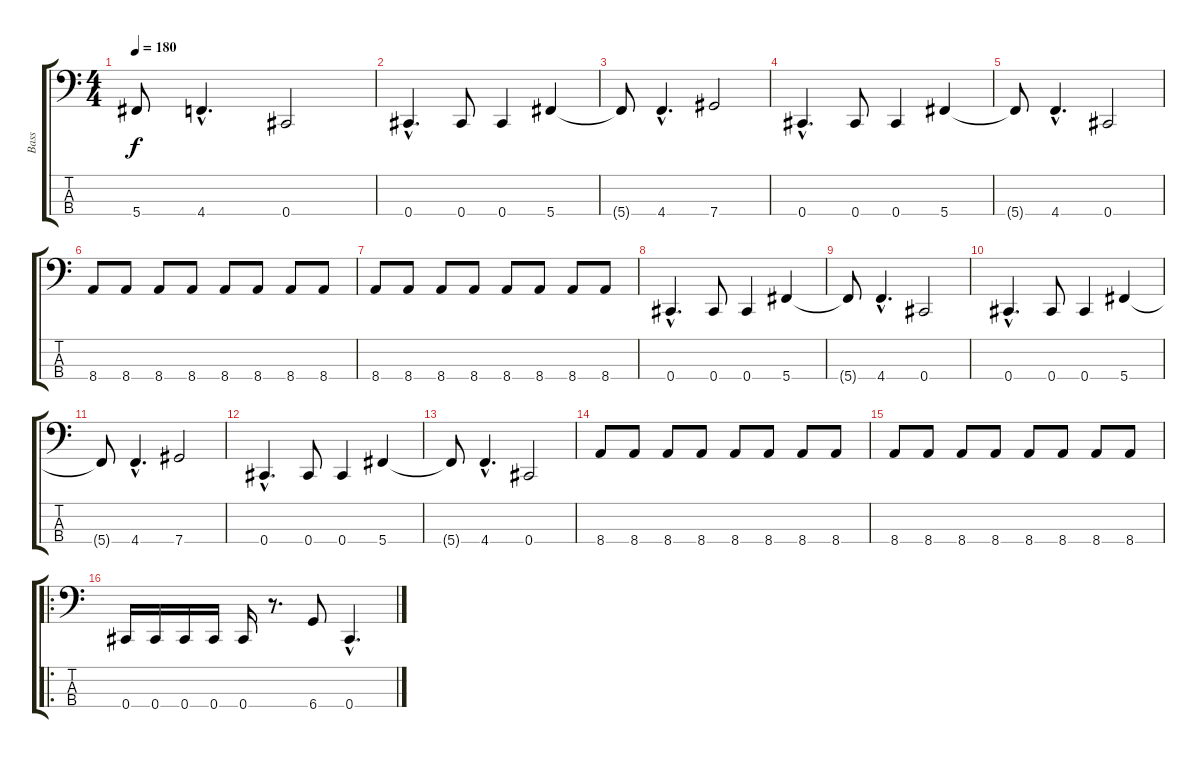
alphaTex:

\track ("Bass" "Bass") {instrument electricbasspick}
\staff {score tabs}
\tuning (Gb2 Db2 Ab1 Db1) {hide}
\ts (4 4)
\tempo 180
\clef f4
\ks c
5.4{t}.8{dy f} 4.4{hac}.4{d} 0.4.2 |
0.4{hac}.4{d} 0.4.8 0.4.4 5.4.4 |
5.4{t}.8 4.4{hac}.4{d} 7.4.2 |
0.4{hac}.4{d} 0.4.8 0.4.4 5.4.4 |
5.4{t}.8 4.4{hac}.4{d} 0.4.2 |
8.4.8 8.4.8 8.4.8 8.4.8 8.4.8 8.4.8 8.4.8 8.4.8 |
8.4.8 8.4.8 8.4.8 8.4.8 8.4.8 8.4.8 8.4.8 8.4.8 |
0.4{hac}.4{d} 0.4.8 0.4.4 5.4.4 |
5.4{t}.8 4.4{hac}.4{d} 0.4.2 |
0.4{hac}.4{d} 0.4.8 0.4.4 5.4.4 |
5.4{t}.8 4.4{hac}.4{d} 7.4.2 |
0.4{hac}.4{d} 0.4.8 0.4.4 5.4.4 |
5.4{t}.8 4.4{hac}.4{d} 0.4.2 |
8.4.8 8.4.8 8.4.8 8.4.8 8.4.8 8.4.8 8.4.8 8.4.8 |
8.4.8 8.4.8 8.4.8 8.4.8 8.4.8 8.4.8 8.4.8 8.4.8 |
\ro
0.4.16 0.4.16 0.4.16 0.4.16 0.4.16 r.8{d} 6.4.8 0.4{hac}.4{d}
